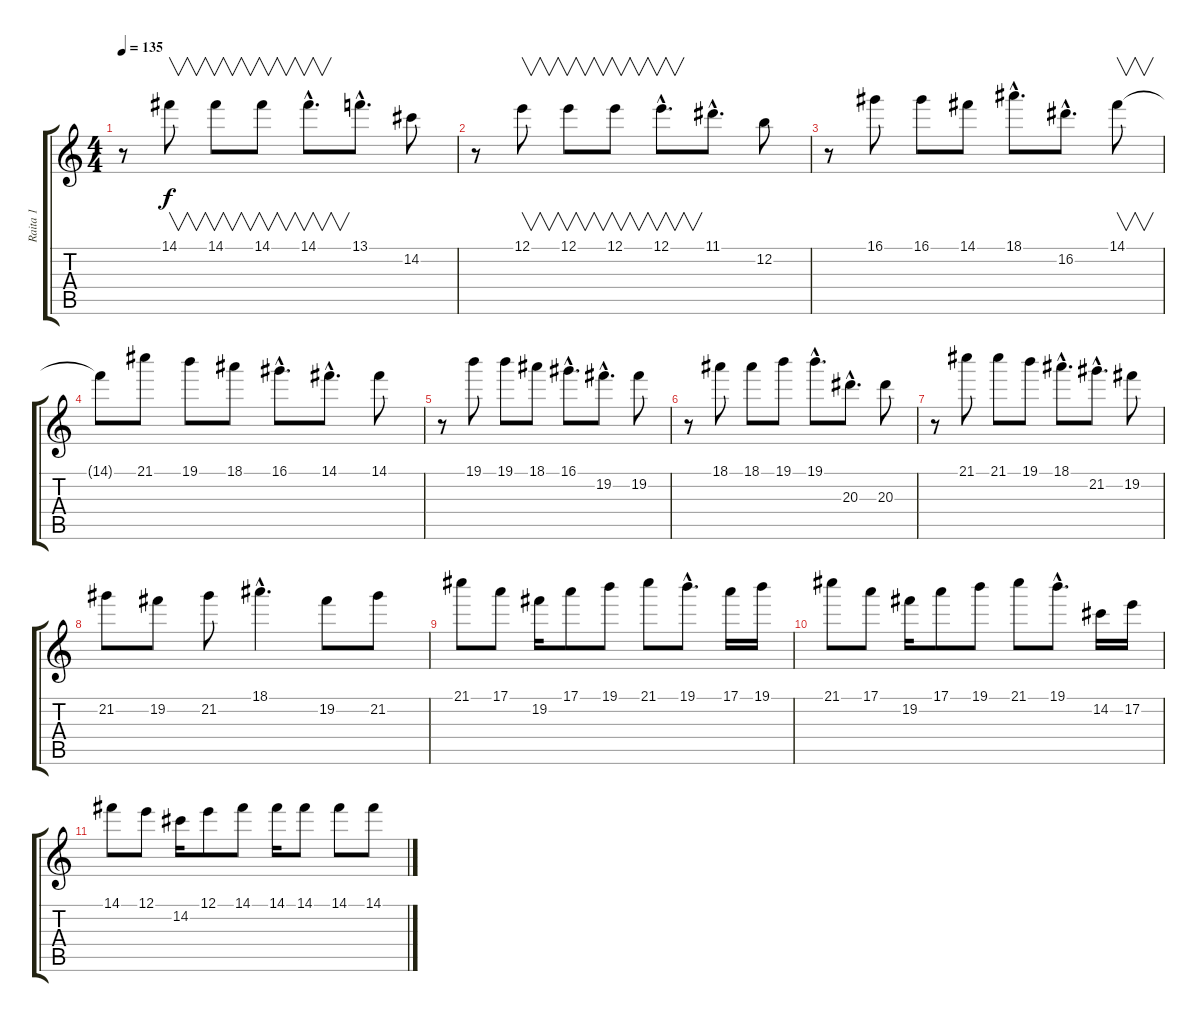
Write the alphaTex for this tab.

\track ("Raita 1" "Raita 1") {instrument overdrivenguitar}
\staff {score tabs}
\tuning (E4 B3 G3 D3 A2 E2) {hide}
\ts (4 4)
\tempo 135
\clef g2
\ks c
r.8{dy f} 14.1.8{v} 14.1.8{v} 14.1.8{v} 14.1{hac}.8{v d} 13.1{hac}.8{d} 14.2.8 |
r.8 12.1.8{v} 12.1.8{v} 12.1.8{v} 12.1{hac}.8{v d} 11.1{hac}.8{d} 12.2.8 |
r.8 16.1.8 16.1.8 14.1.8 18.1{hac}.8{d} 16.2{hac}.8{d} 14.1.8{v} |
14.1{t}.8 21.1.8 19.1.8 18.1.8 16.1{hac}.8{d} 14.1{hac}.8{d} 14.1.8 |
r.8 19.1.8 19.1.8 18.1.8 16.1{hac}.8{d} 19.2{hac}.8{d} 19.2.8 |
r.8 18.1.8 18.1.8 19.1.8 19.1{hac}.8{d} 20.3{hac}.8{d} 20.3.8 |
r.8 21.1.8 21.1.8 19.1.8 18.1{hac}.8{d} 21.2{hac}.8{d} 19.2.8 |
21.2.8 19.2.8 21.2.8 18.1{hac}.4{d} 19.2.8 21.2.8 |
21.1.8 17.1.8 19.2.16 17.1.8 19.1.8 21.1.8 19.1{hac}.8{d} 17.1.16 19.1.16 |
21.1.8 17.1.8 19.2.16 17.1.8 19.1.8 21.1.8 19.1{hac}.8{d} 14.2.16 17.2.16 |
14.1.8 12.1.8 14.2.16 12.1.8 14.1.8 14.1.16 14.1.8 14.1.8 14.1.8
